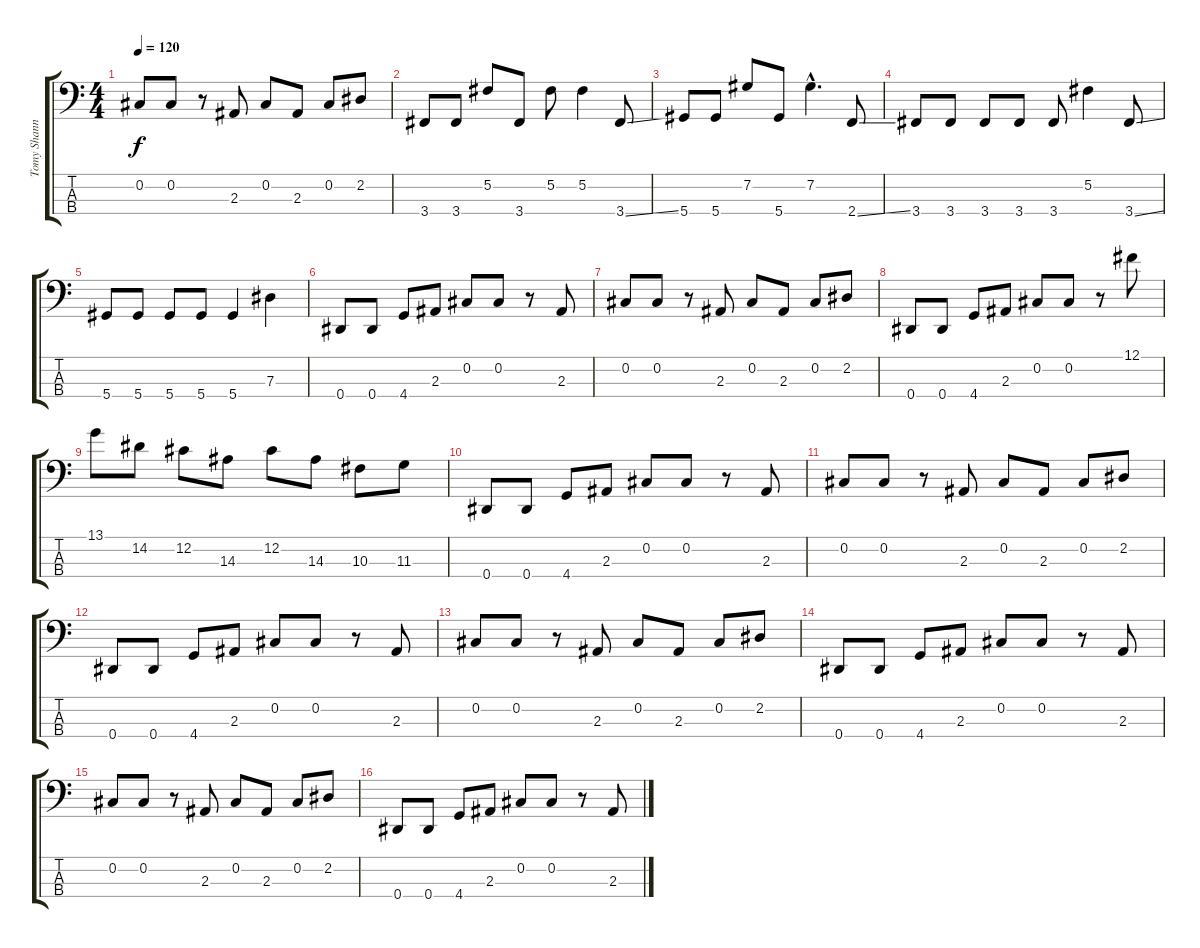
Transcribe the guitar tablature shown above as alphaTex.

\track ("Tomy Shannon" "Tomy Shann") {instrument electricbassfinger}
\staff {score tabs}
\tuning (Gb2 Db2 Ab1 Eb1) {hide}
\ts (4 4)
\tempo 120
\clef f4
\ks c
0.2.8{dy f} 0.2.8 r.8 2.3.8 0.2.8 2.3.8 0.2.8 2.2.8 |
3.4.8 3.4.8 5.2.8 3.4.8 5.2.8 5.2.4 3.4{ss}.8 |
5.4.8 5.4.8 7.2.8 5.4.8 7.2{hac}.4{d} 2.4{ss}.8 |
3.4.8 3.4.8 3.4.8 3.4.8 3.4.8 5.2.4 3.4{ss}.8 |
5.4.8 5.4.8 5.4.8 5.4.8 5.4.4 7.3.4 |
0.4.8 0.4.8 4.4.8 2.3.8 0.2.8 0.2.8 r.8 2.3.8 |
0.2.8 0.2.8 r.8 2.3.8 0.2.8 2.3.8 0.2.8 2.2.8 |
0.4.8 0.4.8 4.4.8 2.3.8 0.2.8 0.2.8 r.8 12.1.8 |
13.1.8 14.2.8 12.2.8 14.3.8 12.2.8 14.3.8 10.3.8 11.3.8 |
0.4.8 0.4.8 4.4.8 2.3.8 0.2.8 0.2.8 r.8 2.3.8 |
0.2.8 0.2.8 r.8 2.3.8 0.2.8 2.3.8 0.2.8 2.2.8 |
0.4.8 0.4.8 4.4.8 2.3.8 0.2.8 0.2.8 r.8 2.3.8 |
0.2.8 0.2.8 r.8 2.3.8 0.2.8 2.3.8 0.2.8 2.2.8 |
0.4.8 0.4.8 4.4.8 2.3.8 0.2.8 0.2.8 r.8 2.3.8 |
0.2.8 0.2.8 r.8 2.3.8 0.2.8 2.3.8 0.2.8 2.2.8 |
0.4.8 0.4.8 4.4.8 2.3.8 0.2.8 0.2.8 r.8 2.3.8
